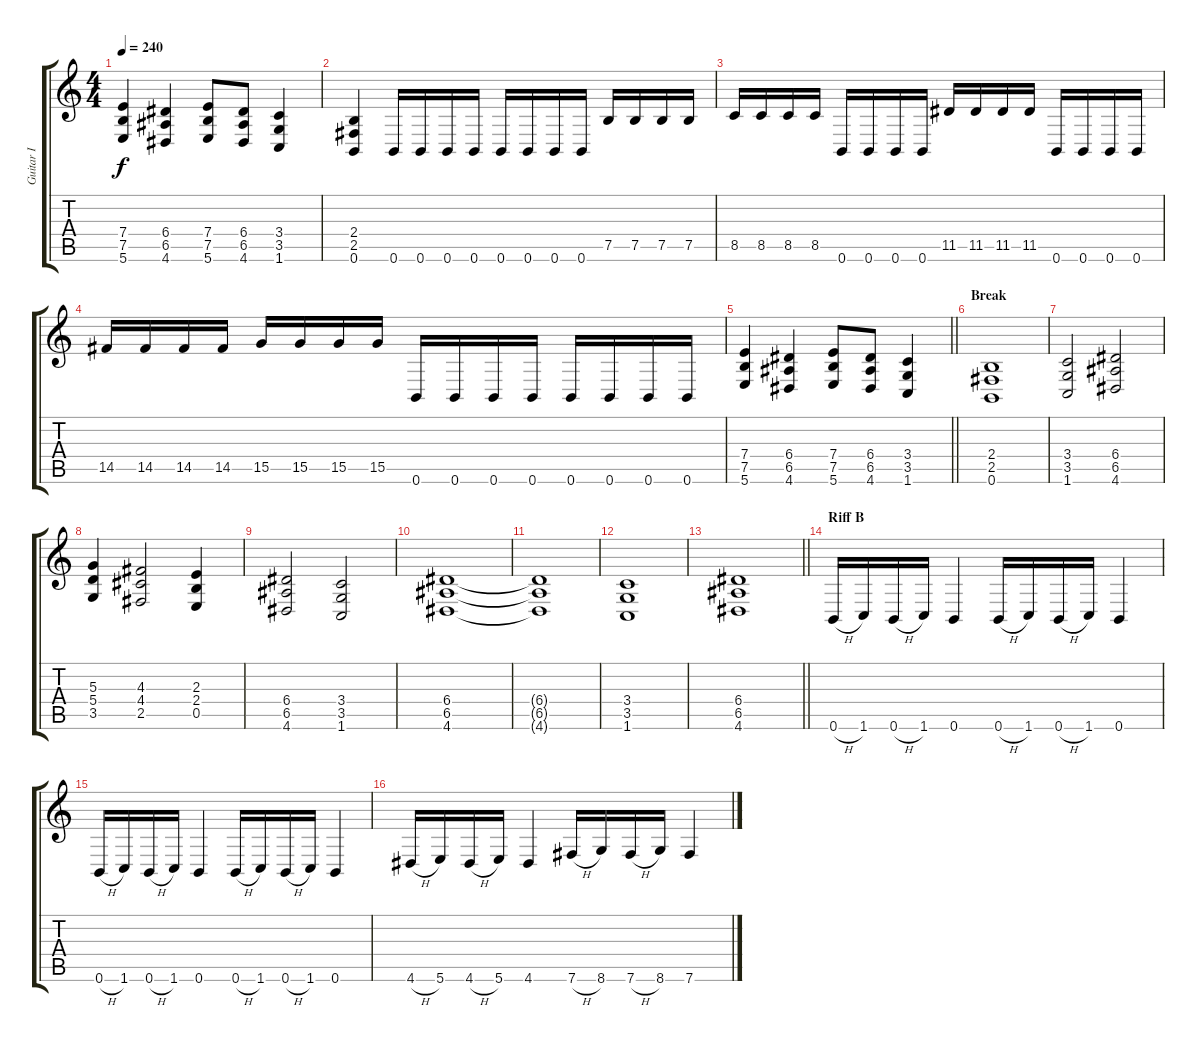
\track ("Guitar I" "Guitar I") {instrument distortionguitar}
\staff {score tabs}
\tuning (B3 Gb3 D3 A2 E2 B1) {hide}
\ts (4 4)
\tempo 240
\clef g2
\ks c
(7.4 7.5 5.6).4{dy f} (6.4 6.5 4.6).4 (7.4 7.5 5.6).8 (6.4 6.5 4.6).8 (3.4 3.5 1.6).4 |
(2.4 2.5 0.6).4 0.6.16 0.6.16 0.6.16 0.6.16 0.6.16 0.6.16 0.6.16 0.6.16 7.5.16 7.5.16 7.5.16 7.5.16 |
8.5.16 8.5.16 8.5.16 8.5.16 0.6.16 0.6.16 0.6.16 0.6.16 11.5.16 11.5.16 11.5.16 11.5.16 0.6.16 0.6.16 0.6.16 0.6.16 |
14.5.16 14.5.16 14.5.16 14.5.16 15.5.16 15.5.16 15.5.16 15.5.16 0.6.16 0.6.16 0.6.16 0.6.16 0.6.16 0.6.16 0.6.16 0.6.16 |
\barLineRight lightlight
(7.4 7.5 5.6).4 (6.4 6.5 4.6).4 (7.4 7.5 5.6).8 (6.4 6.5 4.6).8 (3.4 3.5 1.6).4 |
\section ("" "Break")
(2.4 2.5 0.6).1 |
(3.4 3.5 1.6).2 (6.4 6.5 4.6).2 |
(5.3 5.4 3.5).4 (4.3 4.4 2.5).2 (2.3 2.4 0.5).4 |
(6.4 6.5 4.6).2 (3.4 3.5 1.6).2 |
(6.4 6.5 4.6).1 |
(6.4{t} 6.5{t} 4.6{t}).1 |
(3.4 3.5 1.6).1 |
\barLineRight lightlight
(6.4 6.5 4.6).1 |
\section ("" "Riff B")
0.6{h}.16 1.6.16 0.6{h}.16 1.6.16 0.6.4 0.6{h}.16 1.6.16 0.6{h}.16 1.6.16 0.6.4 |
0.6{h}.16 1.6.16 0.6{h}.16 1.6.16 0.6.4 0.6{h}.16 1.6.16 0.6{h}.16 1.6.16 0.6.4 |
4.6{h}.16 5.6.16 4.6{h}.16 5.6.16 4.6.4 7.6{h}.16 8.6.16 7.6{h}.16 8.6.16 7.6.4
